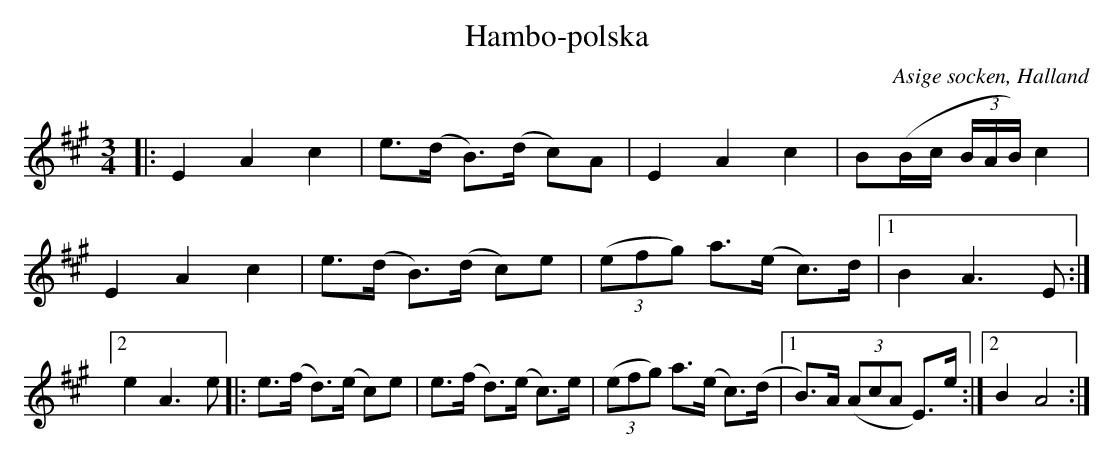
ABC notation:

X:1
T:Hambo-polska
O:Asige socken, Halland
M:3/4
L:1/8
K:A
|: E2 A2 c2 | e>(d B)>(d c)A | E2 A2 c2 | B(B/2c/2 (3B/2A/2B/2) c2| E2 A2 c2 | e>(d B)>(d c)e | ((3efg) a>(e c)>d |1 B2 A3 E :|2 e2 A3 e |: e>(f d)>(e c)e | e>(f d)>(e c)>e | ((3efg) a>(e c)>(d |1 B)>A ((3AcA E)>e :|2 B2 A4 :|
